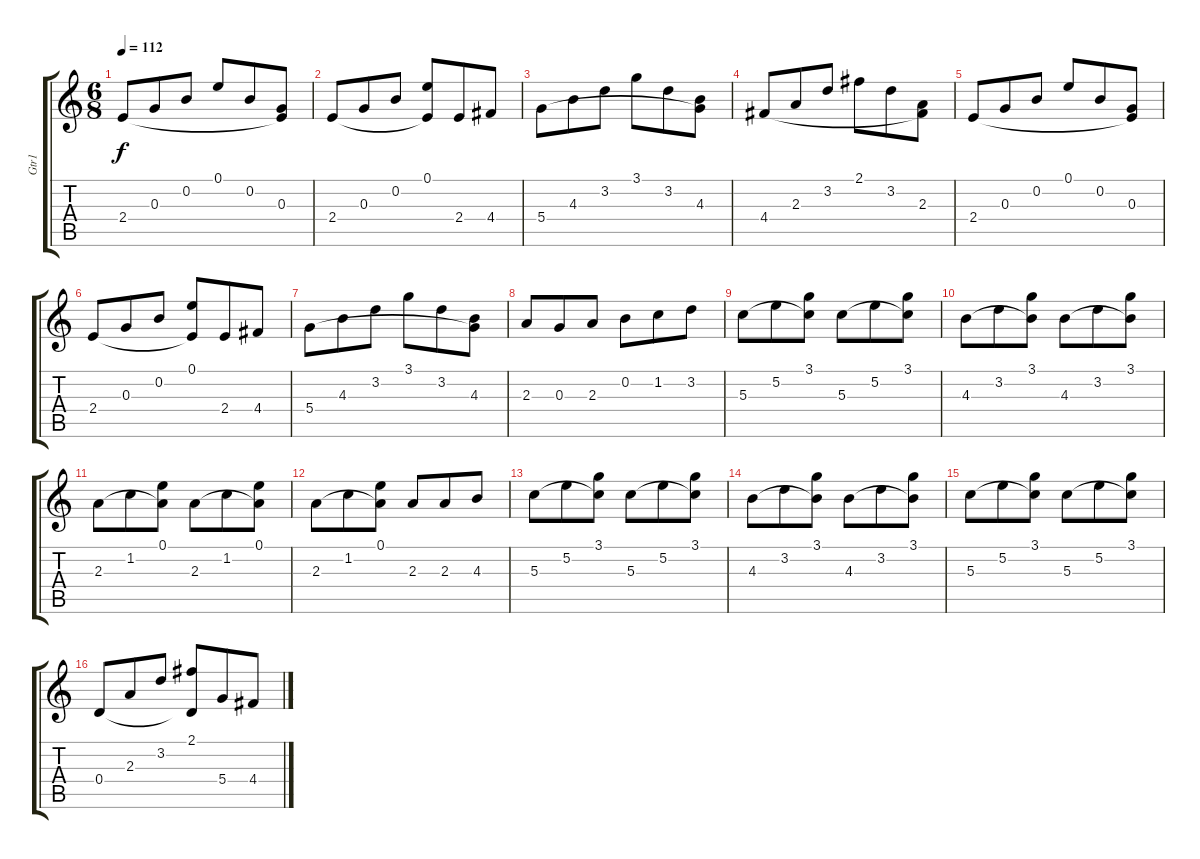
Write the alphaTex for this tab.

\track ("Gtr1" "Gtr1") {instrument acousticguitarsteel}
\staff {score tabs}
\tuning (E4 B3 G3 D3 A2 E2) {hide}
\ts (6 8)
\tempo 112
\clef g2
\ks c
2.4.8{dy f instrument acousticguitarsteel} 0.3.8 0.2.8 0.1.8 0.2.8 (0.3 2.4{t}).8 |
2.4.8 0.3.8 0.2.8 (0.1 2.4{t}).8 2.4.8 4.4.8 |
5.4.8 4.3.8 3.2.8 3.1.8 3.2.8 (4.3 5.4{t}).8 |
4.4.8 2.3.8 3.2.8 2.1.8 3.2.8 (2.3 4.4{t}).8 |
2.4.8 0.3.8 0.2.8 0.1.8 0.2.8 (0.3 2.4{t}).8 |
2.4.8 0.3.8 0.2.8 (0.1 2.4{t}).8 2.4.8 4.4.8 |
5.4.8 4.3.8 3.2.8 3.1.8 3.2.8 (4.3 5.4{t}).8 |
2.3.8 0.3.8 2.3.8 0.2.8 1.2.8 3.2.8 |
5.3.8 5.2.8 (3.1 5.3{t}).8 5.3.8 5.2.8 (3.1 5.3{t}).8 |
4.3.8 3.2.8 (3.1 4.3{t}).8 4.3.8 3.2.8 (3.1 4.3{t}).8 |
2.3.8 1.2.8 (0.1 2.3{t}).8 2.3.8 1.2.8 (0.1 2.3{t}).8 |
2.3.8 1.2.8 (0.1 2.3{t}).8 2.3.8 2.3.8 4.3.8 |
5.3.8 5.2.8 (3.1 5.3{t}).8 5.3.8 5.2.8 (3.1 5.3{t}).8 |
4.3.8 3.2.8 (3.1 4.3{t}).8 4.3.8 3.2.8 (3.1 4.3{t}).8 |
5.3.8 5.2.8 (3.1 5.3{t}).8 5.3.8 5.2.8 (3.1 5.3{t}).8 |
0.4.8 2.3.8 3.2.8 (2.1 0.4{t}).8 5.4.8 4.4.8
